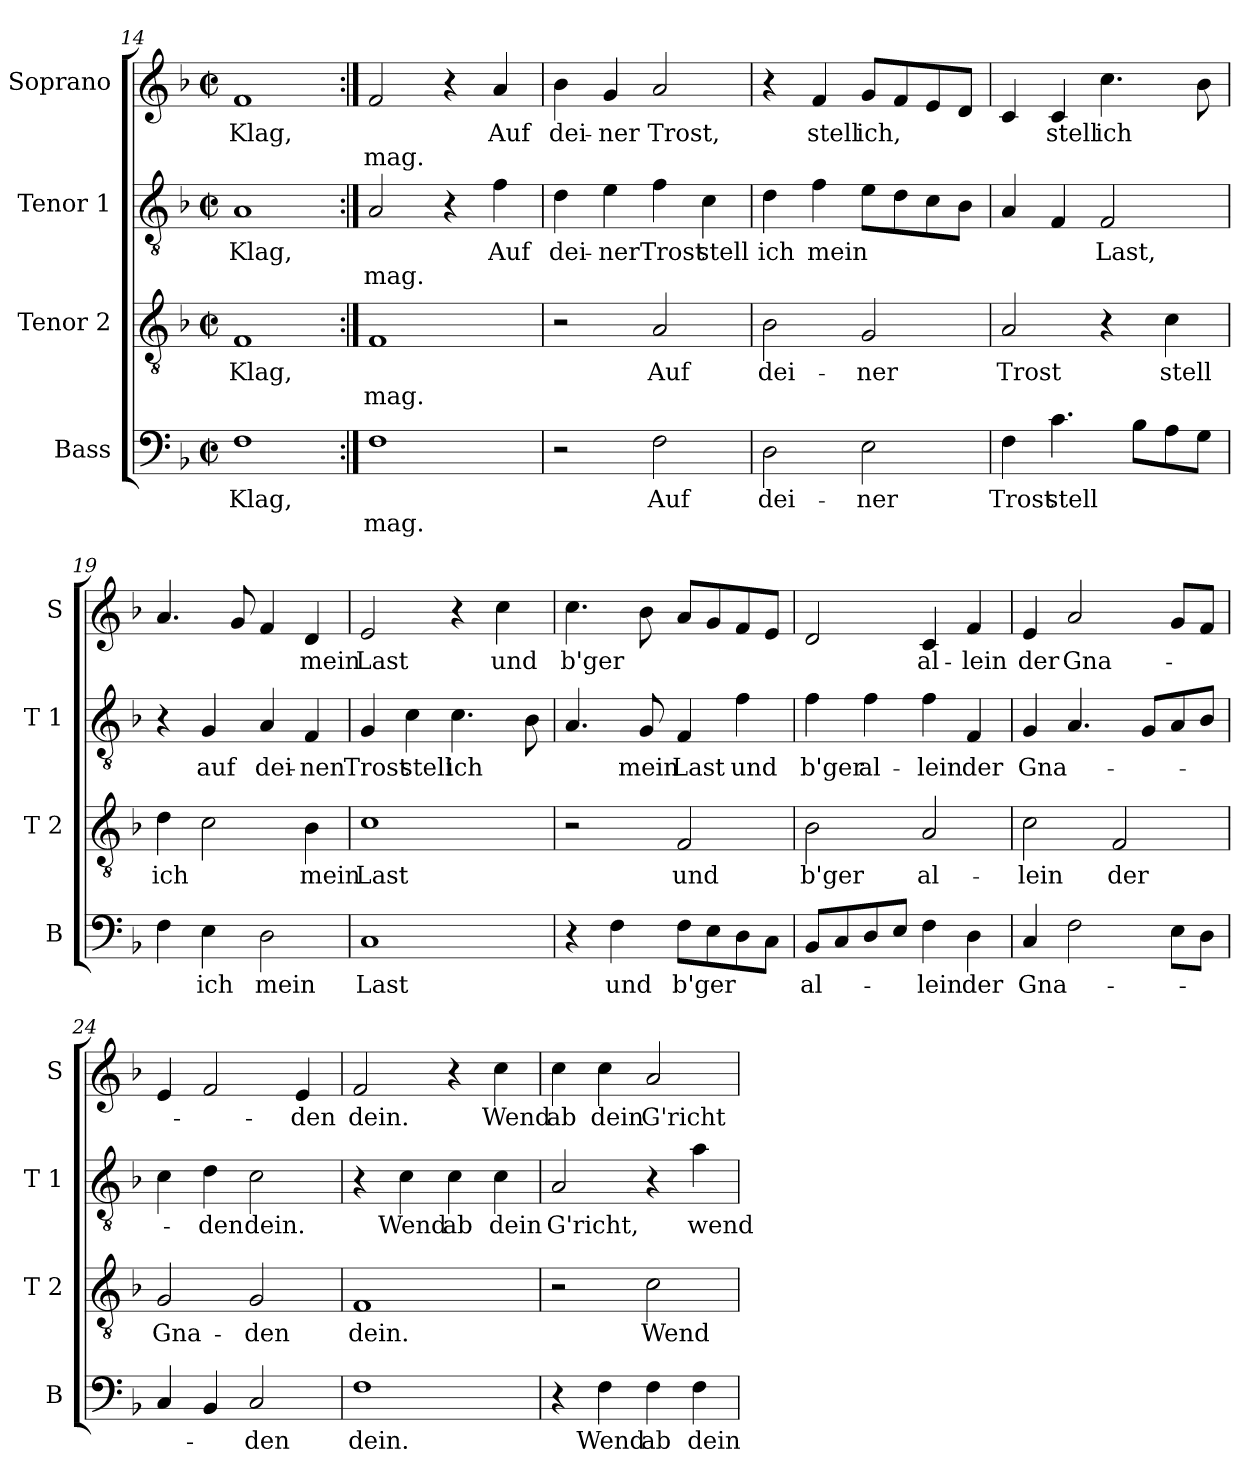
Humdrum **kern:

**kern	**text	**text	**kern	**text	**text	**kern	**text	**text	**kern	**text	**text
*part4	*part4	*part4	*part3	*part3	*part3	*part2	*part2	*part2	*part1	*part1	*part1
*staff4	*staff4	*staff4	*staff3	*staff3	*staff3	*staff2	*staff2	*staff2	*staff1	*staff1	*staff1
*I"Bass	*	*	*I"Tenor 2	*	*	*I"Tenor 1	*	*	*I"Soprano	*	*
*I'B	*	*	*I'T 2	*	*	*I'T 1	*	*	*I'S	*	*
*clefF4	*	*	*clefGv2	*	*	*clefGv2	*	*	*clefG2	*	*
*k[b-]	*	*	*k[b-]	*	*	*k[b-]	*	*	*k[b-]	*	*
*F:	*	*	*F:	*	*	*F:	*	*	*F:	*	*
*M2/2	*	*	*M2/2	*	*	*M2/2	*	*	*M2/2	*	*
*met(c|)	*	*	*met(c|)	*	*	*met(c|)	*	*	*met(c|)	*	*
=14	=14	=14	=14	=14	=14	=14	=14	=14	=14	=14	=14
!	!LO:LY:b	!	!	!LO:LY:b	!	!	!LO:LY:b	!	!	!LO:LY:b	!
1F	Klag,	.	1F	Klag,	.	1A	Klag,	.	1f	Klag,	.
!!LO:LB:g=z
=15:|!	=15:|!	=15:|!	=15:|!	=15:|!	=15:|!	=15:|!	=15:|!	=15:|!	=15:|!	=15:|!	=15:|!
!	!	!LO:LY:b	!	!	!LO:LY:b	!	!	!LO:LY:b	!	!	!LO:LY:b
1F	.	-mag.	1F	.	-mag.	2A/	.	-mag.	2f/	.	-mag.
.	.	.	.	.	.	4r	.	.	4r	.	.
!	!	!	!	!	!	!	!LO:LY:b	!	!	!LO:LY:b	!
.	.	.	.	.	.	4f\	Auf	.	4a/	Auf	.
=16	=16	=16	=16	=16	=16	=16	=16	=16	=16	=16	=16
!	!	!	!	!	!	!	!LO:LY:b	!	!	!LO:LY:b	!
2r	.	.	2r	.	.	4d\	dei-	.	4b-\	dei-	.
!	!	!	!	!	!	!	!LO:LY:b	!	!	!LO:LY:b	!
.	.	.	.	.	.	4e\	-ner	.	4g/	-ner	.
!	!LO:LY:b	!	!	!LO:LY:b	!	!	!LO:LY:b	!	!	!LO:LY:b	!
2F\	Auf	.	2A/	Auf	.	4f\	Trost	.	2a/	Trost,	.
!	!	!	!	!	!	!	!LO:LY:b	!	!	!	!
.	.	.	.	.	.	4c\	stell	.	.	.	.
=17	=17	=17	=17	=17	=17	=17	=17	=17	=17	=17	=17
!	!LO:LY:b	!	!	!LO:LY:b	!	!	!LO:LY:b	!	!	!	!
2D\	dei-	.	2B-\	dei-	.	4d\	ich	.	4r	.	.
!	!	!	!	!	!	!	!LO:LY:b	!	!	!LO:LY:b	!
.	.	.	.	.	.	4f\	mein	.	4f/	stell	.
!	!LO:LY:b	!	!	!LO:LY:b	!	!	!	!	!	!LO:LY:b	!
2E\	-ner	.	2G/	-ner	.	8e\L	.	.	8g/L	ich,	.
.	.	.	.	.	.	8d\	.	.	8f/	.	.
.	.	.	.	.	.	8c\	.	.	8e/	.	.
.	.	.	.	.	.	8B-\J	.	.	8d/J	.	.
=18	=18	=18	=18	=18	=18	=18	=18	=18	=18	=18	=18
!	!LO:LY:b	!	!	!LO:LY:b	!	!	!	!	!	!	!
4F\	Trost	.	2A/	Trost	.	4A/	.	.	4c/	.	.
!	!LO:LY:b	!	!	!	!	!	!	!	!	!LO:LY:b	!
4.c\	stell	.	.	.	.	4F/	.	.	4c/	stell	.
!	!	!	!	!	!	!	!LO:LY:b	!	!	!LO:LY:b	!
.	.	.	4r	.	.	2F/	Last,	.	4.cc\	ich	.
8B-\L	.	.	.	.	.	.	.	.	.	.	.
!	!	!	!	!LO:LY:b	!	!	!	!	!	!	!
8A\	.	.	4c\	stell	.	.	.	.	.	.	.
8G\J	.	.	.	.	.	.	.	.	8b-\	.	.
=19	=19	=19	=19	=19	=19	=19	=19	=19	=19	=19	=19
!	!	!	!	!LO:LY:b	!	!	!	!	!	!	!
4F\	.	.	4d\	ich	.	4r	.	.	4.a/	.	.
!	!LO:LY:b	!	!	!	!	!	!LO:LY:b	!	!	!	!
4E\	ich	.	2c\	.	.	4G/	auf	.	.	.	.
.	.	.	.	.	.	.	.	.	8g/	.	.
!	!LO:LY:b	!	!	!	!	!	!LO:LY:b	!	!	!	!
2D\	mein	.	.	.	.	4A/	dei-	.	4f/	.	.
!	!	!	!	!LO:LY:b	!	!	!LO:LY:b	!	!	!LO:LY:b	!
.	.	.	4B-\	mein	.	4F/	-nen	.	4d/	mein	.
=20	=20	=20	=20	=20	=20	=20	=20	=20	=20	=20	=20
!	!LO:LY:b	!	!	!LO:LY:b	!	!	!LO:LY:b	!	!	!LO:LY:b	!
1C	Last	.	1c	Last	.	4G/	Trost	.	2e/	Last	.
!	!	!	!	!	!	!	!LO:LY:b	!	!	!	!
.	.	.	.	.	.	4c\	stell	.	.	.	.
!	!	!	!	!	!	!	!LO:LY:b	!	!	!	!
.	.	.	.	.	.	4.c\	ich	.	4r	.	.
!	!	!	!	!	!	!	!	!	!	!LO:LY:b	!
.	.	.	.	.	.	.	.	.	4cc\	und	.
.	.	.	.	.	.	8B-\	.	.	.	.	.
!!LO:LB:g=z
=21	=21	=21	=21	=21	=21	=21	=21	=21	=21	=21	=21
!	!	!	!	!	!	!	!	!	!	!LO:LY:b	!
4r	.	.	2r	.	.	4.A/	.	.	4.cc\	b'ger	.
!	!LO:LY:b	!	!	!	!	!	!	!	!	!	!
4F\	und	.	.	.	.	.	.	.	.	.	.
!	!	!	!	!	!	!	!LO:LY:b	!	!	!	!
.	.	.	.	.	.	8G/	mein	.	8b-\	.	.
!	!LO:LY:b	!	!	!LO:LY:b	!	!	!LO:LY:b	!	!	!	!
8F\L	b'ger	.	2F/	und	.	4F/	Last	.	8a/L	.	.
8E\	.	.	.	.	.	.	.	.	8g/	.	.
!	!	!	!	!	!	!	!LO:LY:b	!	!	!	!
8D\	.	.	.	.	.	4f\	und	.	8f/	.	.
8C\J	.	.	.	.	.	.	.	.	8e/J	.	.
=22	=22	=22	=22	=22	=22	=22	=22	=22	=22	=22	=22
!	!LO:LY:b	!	!	!LO:LY:b	!	!	!LO:LY:b	!	!	!	!
8BB-/L	al-	.	2B-\	b'ger	.	4f\	b'ger	.	2d/	.	.
8C/	.	.	.	.	.	.	.	.	.	.	.
!	!	!	!	!	!	!	!LO:LY:b	!	!	!	!
8D/	.	.	.	.	.	4f\	al-	.	.	.	.
8E/J	.	.	.	.	.	.	.	.	.	.	.
!	!LO:LY:b	!	!	!LO:LY:b	!	!	!LO:LY:b	!	!	!LO:LY:b	!
4F\	-lein	.	2A/	al-	.	4f\	-lein	.	4c/	al-	.
!	!LO:LY:b	!	!	!	!	!	!LO:LY:b	!	!	!LO:LY:b	!
4D\	der	.	.	.	.	4F/	der	.	4f/	-lein	.
=23	=23	=23	=23	=23	=23	=23	=23	=23	=23	=23	=23
!	!LO:LY:b	!	!	!LO:LY:b	!	!	!LO:LY:b	!	!	!LO:LY:b	!
4C/	Gna-	.	2c\	-lein	.	4G/	Gna-	.	4e/	der	.
!	!	!	!	!	!	!	!	!	!	!LO:LY:b	!
2F\	.	.	.	.	.	4.A/	.	.	2a/	Gna-	.
!	!	!	!	!LO:LY:b	!	!	!	!	!	!	!
.	.	.	2F/	der	.	.	.	.	.	.	.
.	.	.	.	.	.	8G/L	.	.	.	.	.
8E\L	.	.	.	.	.	8A/	.	.	8g/L	.	.
8D\J	.	.	.	.	.	8B-/J	.	.	8f/J	.	.
=24	=24	=24	=24	=24	=24	=24	=24	=24	=24	=24	=24
!	!	!	!	!LO:LY:b	!	!	!	!	!	!	!
4C/	.	.	2G/	Gna-	.	4c\	.	.	4e/	.	.
!	!	!	!	!	!	!	!LO:LY:b	!	!	!	!
4BB-/	.	.	.	.	.	4d\	-den	.	2f/	.	.
!	!LO:LY:b	!	!	!LO:LY:b	!	!	!LO:LY:b	!	!	!	!
2C/	-den	.	2G/	-den	.	2c\	dein.	.	.	.	.
!	!	!	!	!	!	!	!	!	!	!LO:LY:b	!
.	.	.	.	.	.	.	.	.	4e/	-den	.
=25	=25	=25	=25	=25	=25	=25	=25	=25	=25	=25	=25
!	!LO:LY:b	!	!	!LO:LY:b	!	!	!	!	!	!LO:LY:b	!
1F	dein.	.	1F	dein.	.	4r	.	.	2f/	dein.	.
!	!	!	!	!	!	!	!LO:LY:b	!	!	!	!
.	.	.	.	.	.	4c\	Wend	.	.	.	.
!	!	!	!	!	!	!	!LO:LY:b	!	!	!	!
.	.	.	.	.	.	4c\	ab	.	4r	.	.
!	!	!	!	!	!	!	!LO:LY:b	!	!	!LO:LY:b	!
.	.	.	.	.	.	4c\	dein	.	4cc\	Wend	.
=26	=26	=26	=26	=26	=26	=26	=26	=26	=26	=26	=26
!	!	!	!	!	!	!	!LO:LY:b	!	!	!LO:LY:b	!
4r	.	.	2r	.	.	2A/	G'richt,	.	4cc\	ab	.
!	!LO:LY:b	!	!	!	!	!	!	!	!	!LO:LY:b	!
4F\	Wend	.	.	.	.	.	.	.	4cc\	dein	.
!	!LO:LY:b	!	!	!LO:LY:b	!	!	!	!	!	!LO:LY:b	!
4F\	ab	.	2c\	Wend	.	4r	.	.	2a/	G'richt	.
!	!LO:LY:b	!	!	!	!	!	!LO:LY:b	!	!	!	!
4F\	dein	.	.	.	.	4a\	wend	.	.	.	.
=	=	=	=	=	=	=	=	=	=	=	=
*-	*-	*-	*-	*-	*-	*-	*-	*-	*-	*-	*-
